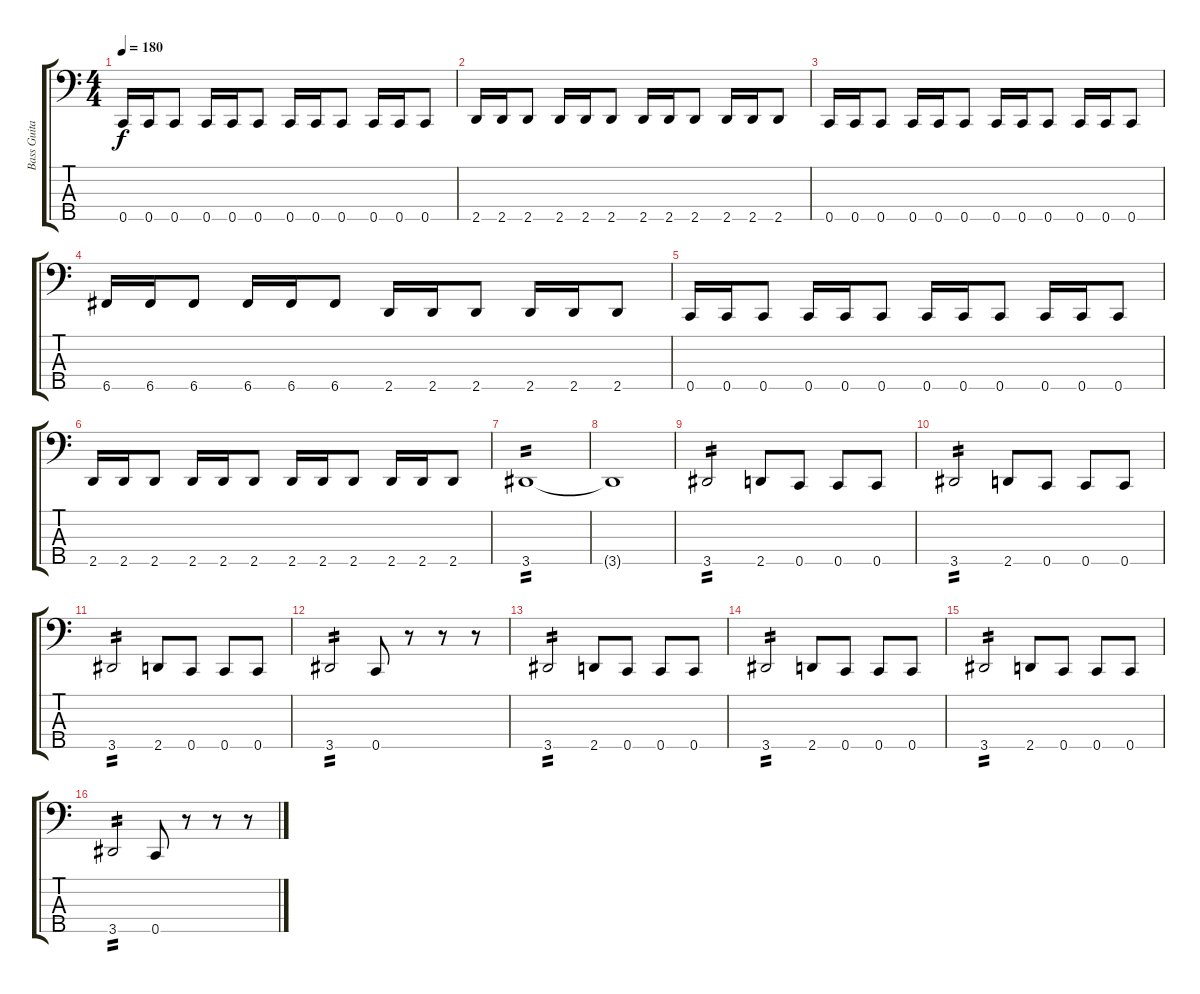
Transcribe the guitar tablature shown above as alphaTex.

\track ("Bass Guitar" "Bass Guita") {instrument electricbasspick}
\staff {score tabs}
\tuning (Ab2 Eb2 Bb1 F1 C1) {hide}
\ts (4 4)
\tempo 180
\clef f4
\ks c
0.5.16{dy f} 0.5.16 0.5.8 0.5.16 0.5.16 0.5.8 0.5.16 0.5.16 0.5.8 0.5.16 0.5.16 0.5.8 |
2.5.16 2.5.16 2.5.8 2.5.16 2.5.16 2.5.8 2.5.16 2.5.16 2.5.8 2.5.16 2.5.16 2.5.8 |
0.5.16 0.5.16 0.5.8 0.5.16 0.5.16 0.5.8 0.5.16 0.5.16 0.5.8 0.5.16 0.5.16 0.5.8 |
6.5.16 6.5.16 6.5.8 6.5.16 6.5.16 6.5.8 2.5.16 2.5.16 2.5.8 2.5.16 2.5.16 2.5.8 |
0.5.16 0.5.16 0.5.8 0.5.16 0.5.16 0.5.8 0.5.16 0.5.16 0.5.8 0.5.16 0.5.16 0.5.8 |
2.5.16 2.5.16 2.5.8 2.5.16 2.5.16 2.5.8 2.5.16 2.5.16 2.5.8 2.5.16 2.5.16 2.5.8 |
3.5.1{tp 2} |
3.5{t}.1 |
3.5.2{tp 2} 2.5.8 0.5.8 0.5.8 0.5.8 |
3.5.2{tp 2} 2.5.8 0.5.8 0.5.8 0.5.8 |
3.5.2{tp 2} 2.5.8 0.5.8 0.5.8 0.5.8 |
3.5.2{tp 2} 0.5.8 r.8 r.8 r.8 |
3.5.2{tp 2} 2.5.8 0.5.8 0.5.8 0.5.8 |
3.5.2{tp 2} 2.5.8 0.5.8 0.5.8 0.5.8 |
3.5.2{tp 2} 2.5.8 0.5.8 0.5.8 0.5.8 |
3.5.2{tp 2} 0.5.8 r.8 r.8 r.8
